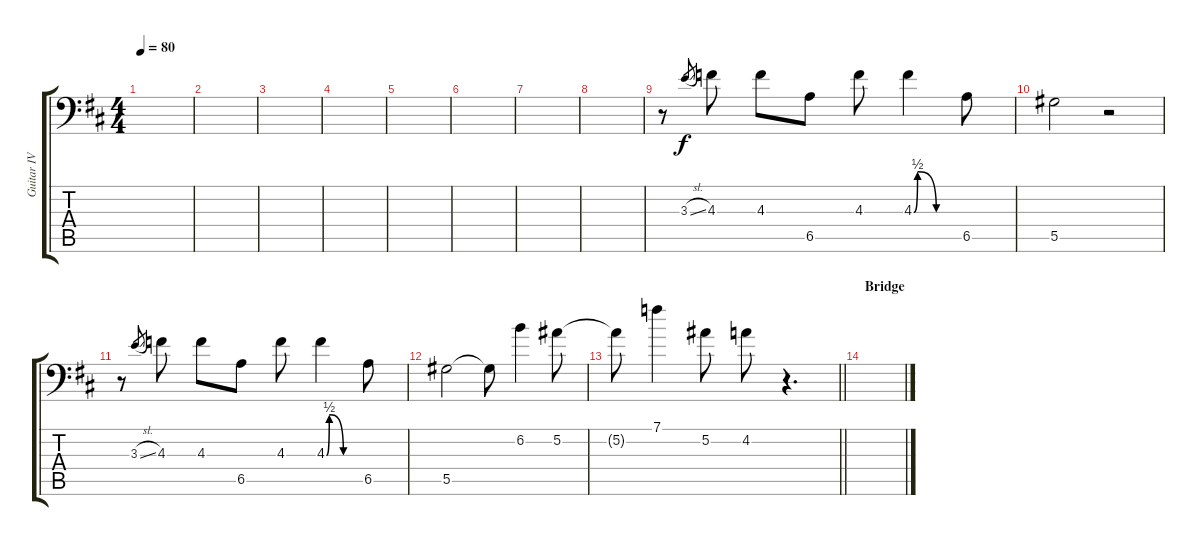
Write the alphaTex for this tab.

\track ("Guitar IV" "Guitar IV") {instrument distortionguitar}
\staff {score tabs}
\tuning (Bb3 F3 Db3 Ab2 Eb2 Eb1) {hide}
\ts (4 4)
\tempo 80
\clef f4
\ks d
|
|
|
|
|
|
|
|
r.8 3.3{sl}.8{gr} 4.3.8 4.3.8 6.5.8 4.3.8 4.3{be (custom 0 0 5 2 30 0 60 0)}.4 6.5.8 |
5.5.2 r.2 |
r.8 3.3{sl}.8{gr} 4.3.8 4.3.8 6.5.8 4.3.8 4.3{be (custom 0 0 5 2 30 0 60 0)}.4 6.5.8 |
5.5.2 5.5{t}.8 6.2.4 5.2.8 |
\barLineRight lightlight
5.2{t}.8 7.1.4 5.2.8 4.2.8 r.4{d} |
\section ("" "Bridge")
